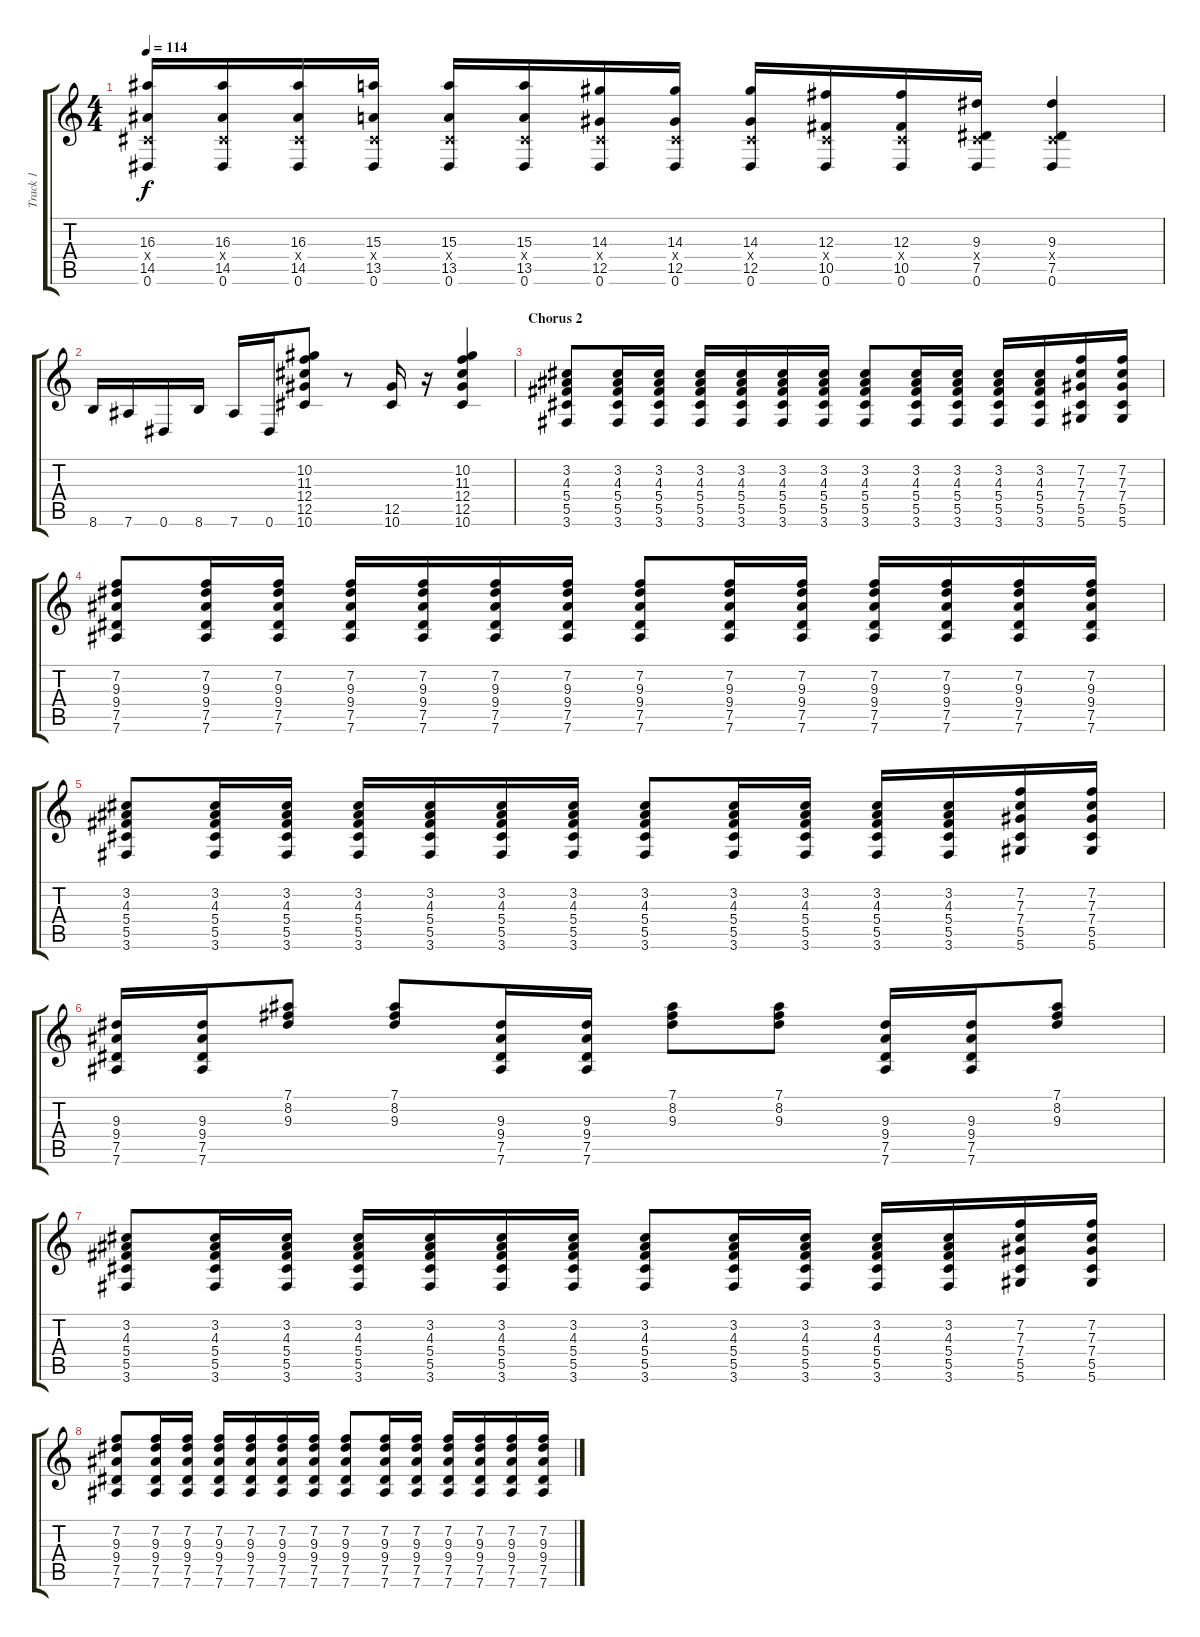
\track ("Track 1" "Track 1") {instrument overdrivenguitar}
\staff {score tabs}
\tuning (Eb4 Bb3 Gb3 Db3 Ab2 Eb2) {hide}
\ts (4 4)
\tempo 114
\clef g2
\ks c
(16.3 0.4{x} 14.5 0.6).16{dy f} (16.3 0.4{x} 14.5 0.6).16 (16.3 0.4{x} 14.5 0.6).16 (15.3 0.4{x} 13.5 0.6).16 (15.3 0.4{x} 13.5 0.6).16 (15.3 0.4{x} 13.5 0.6).16 (14.3 0.4{x} 12.5 0.6).16 (14.3 0.4{x} 12.5 0.6).16 (14.3 0.4{x} 12.5 0.6).16 (12.3 0.4{x} 10.5 0.6).16 (12.3 0.4{x} 10.5 0.6).16 (9.3 0.4{x} 7.5 0.6).16 (9.3 0.4{x} 7.5 0.6).4 |
8.6.16 7.6.16 0.6.16 8.6.16 7.6.16 0.6.16 (10.2 11.3 12.4 12.5 10.6).8 r.8 (12.5 10.6).16 r.16 (10.2 11.3 12.4 12.5 10.6).4 |
\section ("" "Chorus 2")
(3.2 4.3 5.4 5.5 3.6).8 (3.2 4.3 5.4 5.5 3.6).16 (3.2 4.3 5.4 5.5 3.6).16 (3.2 4.3 5.4 5.5 3.6).16 (3.2 4.3 5.4 5.5 3.6).16 (3.2 4.3 5.4 5.5 3.6).16 (3.2 4.3 5.4 5.5 3.6).16 (3.2 4.3 5.4 5.5 3.6).8 (3.2 4.3 5.4 5.5 3.6).16 (3.2 4.3 5.4 5.5 3.6).16 (3.2 4.3 5.4 5.5 3.6).16 (3.2 4.3 5.4 5.5 3.6).16 (7.2 7.3 7.4 5.5 5.6).16 (7.2 7.3 7.4 5.5 5.6).16 |
(7.2 9.3 9.4 7.5 7.6).8 (7.2 9.3 9.4 7.5 7.6).16 (7.2 9.3 9.4 7.5 7.6).16 (7.2 9.3 9.4 7.5 7.6).16 (7.2 9.3 9.4 7.5 7.6).16 (7.2 9.3 9.4 7.5 7.6).16 (7.2 9.3 9.4 7.5 7.6).16 (7.2 9.3 9.4 7.5 7.6).8 (7.2 9.3 9.4 7.5 7.6).16 (7.2 9.3 9.4 7.5 7.6).16 (7.2 9.3 9.4 7.5 7.6).16 (7.2 9.3 9.4 7.5 7.6).16 (7.2 9.3 9.4 7.5 7.6).16 (7.2 9.3 9.4 7.5 7.6).16 |
(3.2 4.3 5.4 5.5 3.6).8 (3.2 4.3 5.4 5.5 3.6).16 (3.2 4.3 5.4 5.5 3.6).16 (3.2 4.3 5.4 5.5 3.6).16 (3.2 4.3 5.4 5.5 3.6).16 (3.2 4.3 5.4 5.5 3.6).16 (3.2 4.3 5.4 5.5 3.6).16 (3.2 4.3 5.4 5.5 3.6).8 (3.2 4.3 5.4 5.5 3.6).16 (3.2 4.3 5.4 5.5 3.6).16 (3.2 4.3 5.4 5.5 3.6).16 (3.2 4.3 5.4 5.5 3.6).16 (7.2 7.3 7.4 5.5 5.6).16 (7.2 7.3 7.4 5.5 5.6).16 |
(9.3 9.4 7.5 7.6).16 (9.3 9.4 7.5 7.6).16 (7.1 8.2 9.3).8 (7.1 8.2 9.3).8 (9.3 9.4 7.5 7.6).16 (9.3 9.4 7.5 7.6).16 (7.1 8.2 9.3).8 (7.1 8.2 9.3).8 (9.3 9.4 7.5 7.6).16 (9.3 9.4 7.5 7.6).16 (7.1 8.2 9.3).8 |
(3.2 4.3 5.4 5.5 3.6).8 (3.2 4.3 5.4 5.5 3.6).16 (3.2 4.3 5.4 5.5 3.6).16 (3.2 4.3 5.4 5.5 3.6).16 (3.2 4.3 5.4 5.5 3.6).16 (3.2 4.3 5.4 5.5 3.6).16 (3.2 4.3 5.4 5.5 3.6).16 (3.2 4.3 5.4 5.5 3.6).8 (3.2 4.3 5.4 5.5 3.6).16 (3.2 4.3 5.4 5.5 3.6).16 (3.2 4.3 5.4 5.5 3.6).16 (3.2 4.3 5.4 5.5 3.6).16 (7.2 7.3 7.4 5.5 5.6).16 (7.2 7.3 7.4 5.5 5.6).16 |
(7.2 9.3 9.4 7.5 7.6).8 (7.2 9.3 9.4 7.5 7.6).16 (7.2 9.3 9.4 7.5 7.6).16 (7.2 9.3 9.4 7.5 7.6).16 (7.2 9.3 9.4 7.5 7.6).16 (7.2 9.3 9.4 7.5 7.6).16 (7.2 9.3 9.4 7.5 7.6).16 (7.2 9.3 9.4 7.5 7.6).8 (7.2 9.3 9.4 7.5 7.6).16 (7.2 9.3 9.4 7.5 7.6).16 (7.2 9.3 9.4 7.5 7.6).16 (7.2 9.3 9.4 7.5 7.6).16 (7.2 9.3 9.4 7.5 7.6).16 (7.2 9.3 9.4 7.5 7.6).16
